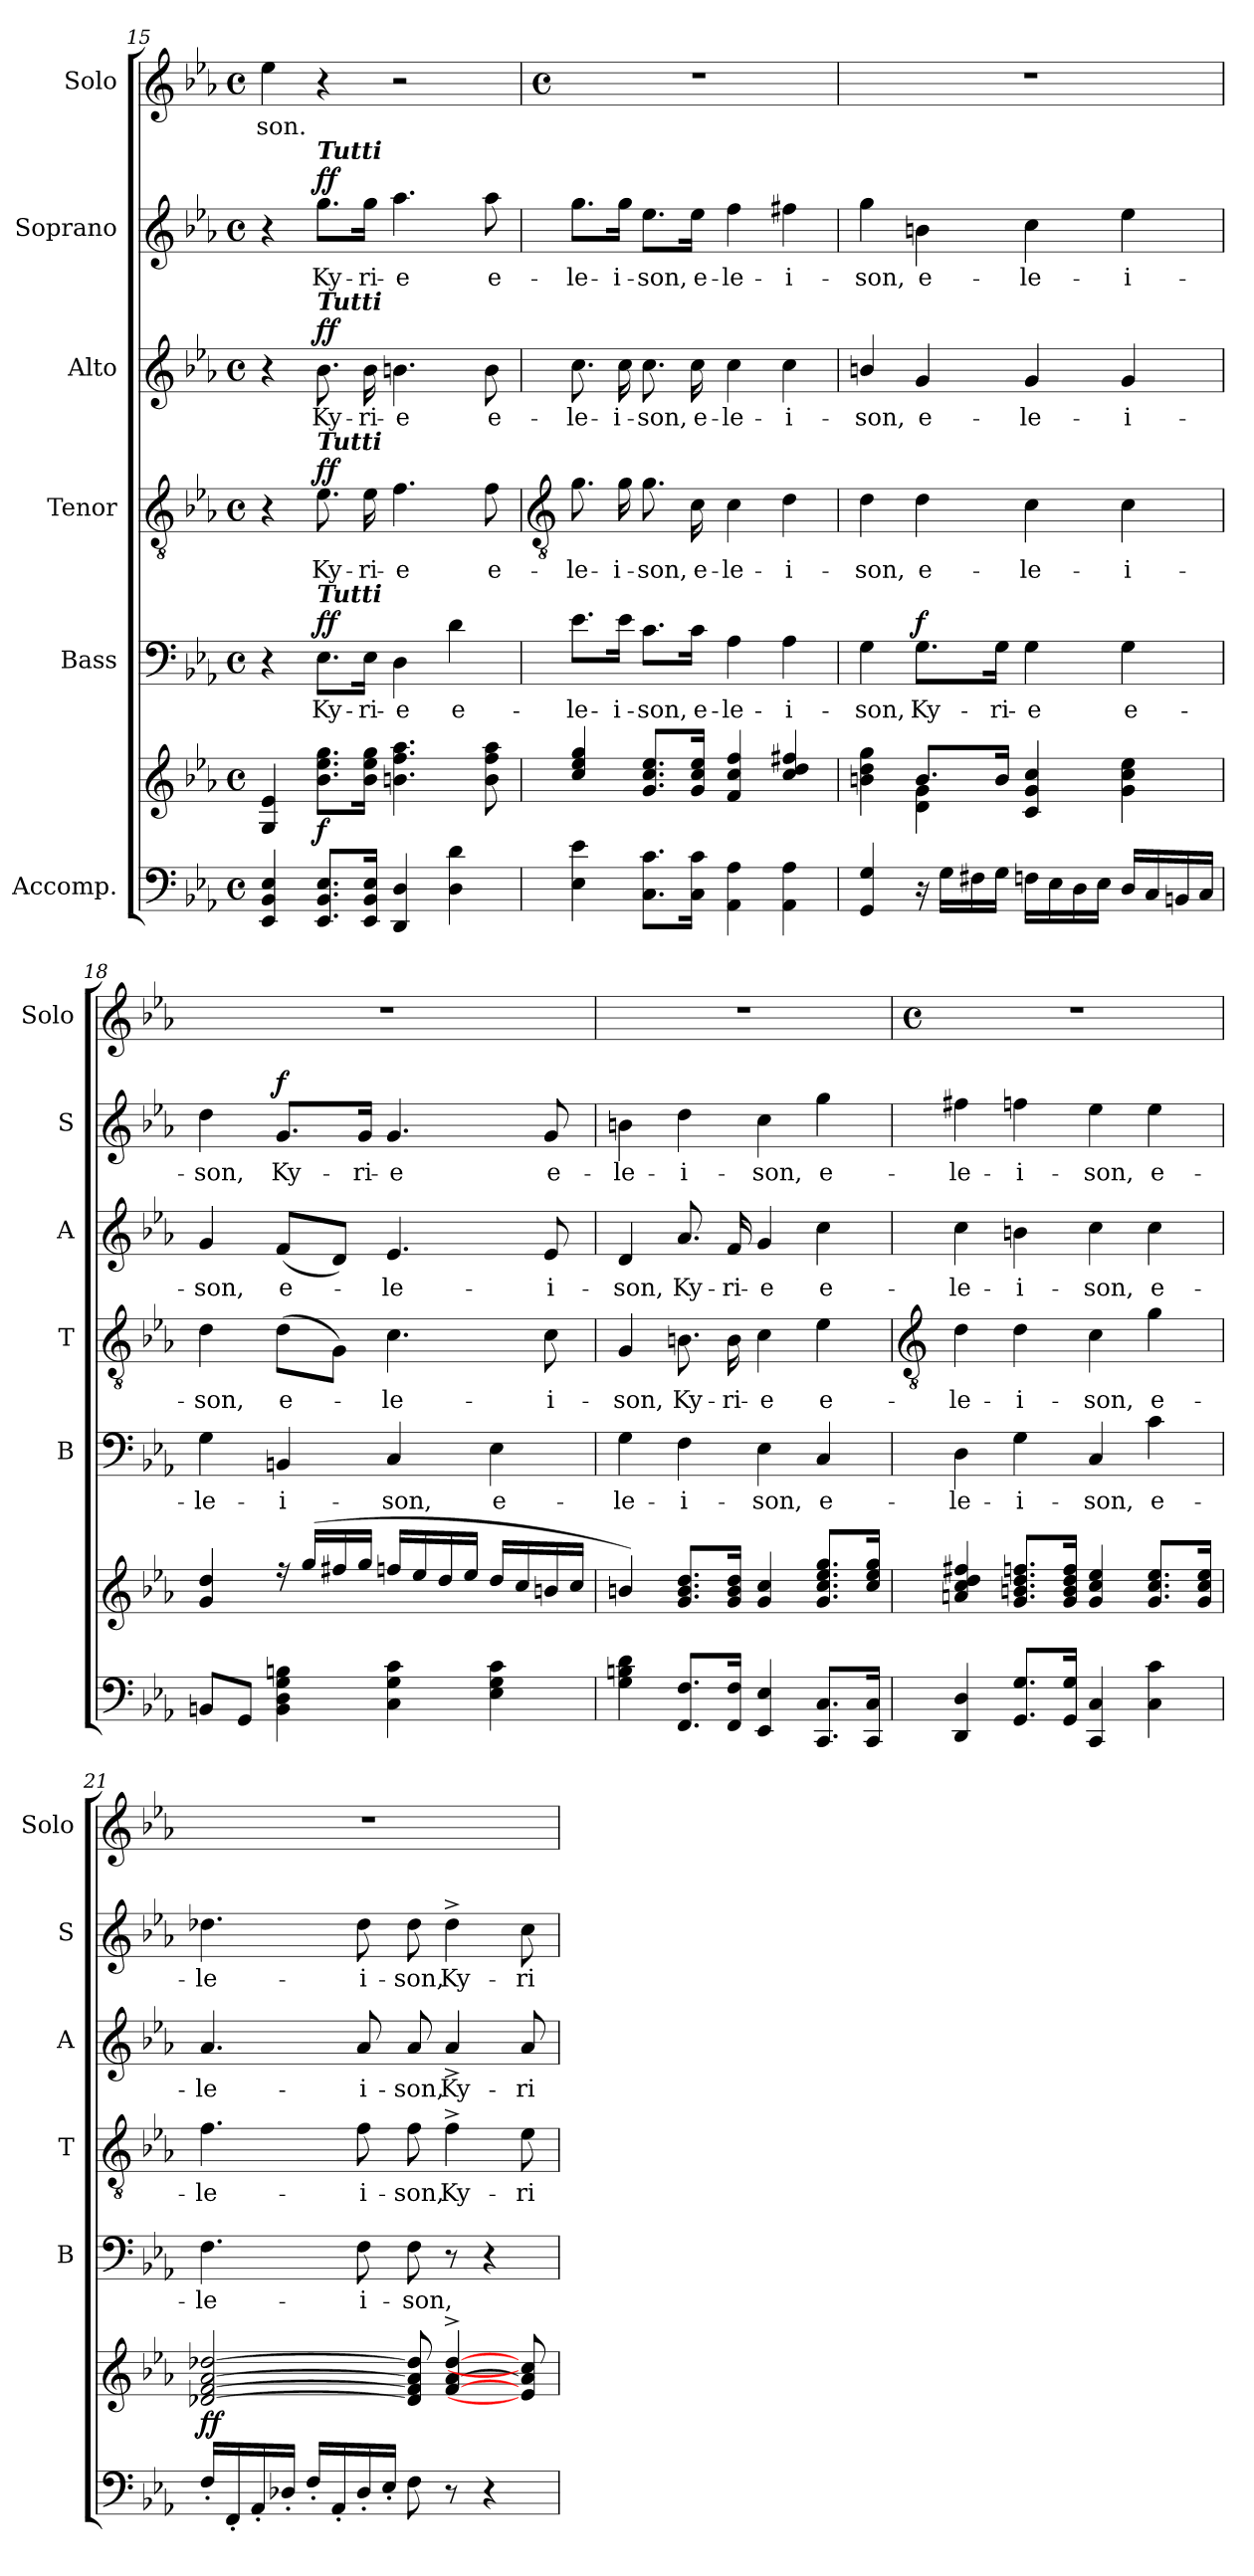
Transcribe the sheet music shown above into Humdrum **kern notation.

**kern	**kern	**dynam	**kern	**text	**dynam	**kern	**text	**dynam	**kern	**text	**dynam	**kern	**text	**dynam	**kern	**text
*part6	*part6	*part6	*part5	*part5	*part5	*part4	*part4	*part4	*part3	*part3	*part3	*part2	*part2	*part2	*part1	*part1
*staff7	*staff6	*staff6/7	*staff5	*staff5	*staff5	*staff4	*staff4	*staff4	*staff3	*staff3	*staff3	*staff2	*staff2	*staff2	*staff1	*staff1
*I"Accomp.	*	*	*I"Bass	*	*	*I"Tenor	*	*	*I"Alto	*	*	*I"Soprano	*	*	*I"Solo	*
*	*	*	*I'B	*	*	*I'T	*	*	*I'A	*	*	*I'S	*	*	*I'Solo	*
*clefF4	*clefG2	*	*clefF4	*	*	*clefGv2	*	*	*clefG2	*	*	*clefG2	*	*	*clefG2	*
*k[b-e-a-]	*k[b-e-a-]	*	*k[b-e-a-]	*	*	*k[b-e-a-]	*	*	*k[b-e-a-]	*	*	*k[b-e-a-]	*	*	*k[b-e-a-]	*
*E-:	*E-:	*	*E-:	*	*	*E-:	*	*	*E-:	*	*	*E-:	*	*	*E-:	*
*M4/4	*M4/4	*	*M4/4	*	*	*M4/4	*	*	*M4/4	*	*	*M4/4	*	*	*M4/4	*
*met(c)	*met(c)	*	*met(c)	*	*	*met(c)	*	*	*met(c)	*	*	*met(c)	*	*	*met(c)	*
=15	=15	=15	=15	=15	=15	=15	=15	=15	=15	=15	=15	=15	=15	=15	=15	=15
!	!	!	!	!	!	!	!	!	!	!	!	!	!	!	!	!LO:LY:b
4EE- 4BB- 4E-	4G 4e-	.	4r	.	.	4r	.	.	4r	.	.	4r	.	.	4ee-	son.
!	!	!	!	!	!	!	!	!	!	!	!	!LO:TX:a:Bi:t=Tutti	!	!	!	!
!	!	!	!	!	!	!	!	!	!LO:TX:a:Bi:t=Tutti	!	!	!	!	!	!	!
!	!	!	!	!	!	!LO:TX:a:Bi:t=Tutti	!	!	!	!	!	!	!	!	!	!
!	!	!	!LO:TX:a:Bi:t=Tutti	!	!	!	!	!	!	!	!	!	!	!	!	!
!	!	!LO:DY:b	!	!LO:LY:b	!LO:DY:b	!	!LO:LY:b	!LO:DY:b	!	!LO:LY:b	!LO:DY:b	!	!LO:LY:b	!LO:DY:b	!	!
8.EE- 8.BB- 8.E-L	8.b- 8.ee- 8.ggL	f	8.E-\L	Ky-	ff	8.e-	Ky-	ff	8.b-	Ky-	ff	8.gg\L	Ky-	ff	4r	.
!	!	!	!	!LO:LY:b	!	!	!LO:LY:b	!	!	!LO:LY:b	!	!	!LO:LY:b	!	!	!
16EE- 16BB- 16E-J	16b- 16ee- 16ggJ	.	16E-\Jk	-ri-	.	16e-	-ri-	.	16b-	-ri-	.	16gg\Jk	-ri-	.	.	.
!	!	!	!	!LO:LY:b	!	!	!LO:LY:b	!	!	!LO:LY:b	!	!	!LO:LY:b	!	!	!
4DD 4D	4.bn 4.ff 4.aa-	.	4D	-e	.	4.f	-e	.	4.bn	-e	.	4.aa-	-e	.	2r	.
!	!	!	!	!LO:LY:b	!	!	!	!	!	!	!	!	!	!	!	!
4D 4d	.	.	4d	e-	.	.	.	.	.	.	.	.	.	.	.	.
!	!	!	!	!	!	!	!LO:LY:b	!	!	!LO:LY:b	!	!	!LO:LY:b	!	!	!
.	8b 8ff 8aa-	.	.	.	.	8f	e-	.	8b	e-	.	8aa-	e-	.	.	.
!!LO:LB:g=z
=16	=16	=16	=16	=16	=16	=16	=16	=16	=16	=16	=16	=16	=16	=16	=16	=16
*	*	*	*	*	*	*clefGv2	*	*	*	*	*	*	*	*	*	*
*	*	*	*	*	*	*	*	*	*	*	*	*	*	*	*M4/4	*
*	*	*	*	*	*	*	*	*	*	*	*	*	*	*	*met(c)	*
*	*^	*	*	*	*	*	*	*	*	*	*	*	*	*	*	*
!	!	!	!	!	!LO:LY:b	!	!	!LO:LY:b	!	!	!LO:LY:b	!	!	!LO:LY:b	!	!	!
4E- 4e-	4cc 4ee- 4gg	1ryy	.	8.e-\L	-le-	.	8.g	-le-	.	8.cc	-le-	.	8.gg\L	-le-	.	1r	.
!	!	!	!	!	!LO:LY:b	!	!	!LO:LY:b	!	!	!LO:LY:b	!	!	!LO:LY:b	!	!	!
.	.	.	.	16e-\Jk	-i-	.	16g	-i-	.	16cc	-i-	.	16gg\Jk	-i-	.	.	.
!	!	!	!	!	!LO:LY:b	!	!	!LO:LY:b	!	!	!LO:LY:b	!	!	!LO:LY:b	!	!	!
8.C 8.cL	8.g 8.cc 8.ee-L	.	.	8.c\L	-son,	.	8.g	-son,	.	8.cc	-son,	.	8.ee-\L	-son,	.	.	.
!	!	!	!	!	!LO:LY:b	!	!	!LO:LY:b	!	!	!LO:LY:b	!	!	!LO:LY:b	!	!	!
16C 16cJ	16g 16cc 16ee-J	.	.	16c\Jk	e-	.	16c	e-	.	16cc	e-	.	16ee-\Jk	e-	.	.	.
!	!	!	!	!	!LO:LY:b	!	!	!LO:LY:b	!	!	!LO:LY:b	!	!	!LO:LY:b	!	!	!
4AA- 4A-	4f 4cc 4ff	.	.	4A-	-le-	.	4c	-le-	.	4cc	-le-	.	4ff	-le-	.	.	.
!	!	!	!	!	!LO:LY:b	!	!	!LO:LY:b	!	!	!LO:LY:b	!	!	!LO:LY:b	!	!	!
4AA- 4A-	4cc 4dd 4ff#X	.	.	4A-	-i-	.	4d	-i-	.	4cc	-i-	.	4ff#X	-i-	.	.	.
=17	=17	=17	=17	=17	=17	=17	=17	=17	=17	=17	=17	=17	=17	=17	=17	=17	=17
!	!	!	!	!	!LO:LY:b	!	!	!LO:LY:b	!	!	!LO:LY:b	!	!	!LO:LY:b	!	!	!
4GG 4G	4bn 4dd 4gg	4ryy	.	4G	-son,	.	4d	-son,	.	4bn/	-son,	.	4gg	-son,	.	1r	.
!	!	!	!	!	!LO:LY:b	!LO:DY:b	!	!LO:LY:b	!	!	!LO:LY:b	!	!	!LO:LY:b	!	!	!
16r	8.b/L	4d\ 4g\	.	8.G\L	Ky-	f	4d	e-	.	4g	e-	.	4bn	e-	.	.	.
16GLL	.	.	.	.	.	.	.	.	.	.	.	.	.	.	.	.	.
16F#X	.	.	.	.	.	.	.	.	.	.	.	.	.	.	.	.	.
!	!	!	!	!	!LO:LY:b	!	!	!	!	!	!	!	!	!	!	!	!
16GJJ	16b/J	.	.	16G\Jk	-ri-	.	.	.	.	.	.	.	.	.	.	.	.
!	!	!	!	!	!LO:LY:b	!	!	!LO:LY:b	!	!	!LO:LY:b	!	!	!LO:LY:b	!	!	!
16FnLL	4c 4g 4cc	2ryy	.	4G	-e	.	4c	-le-	.	4g	-le-	.	4cc	-le-	.	.	.
16E-	.	.	.	.	.	.	.	.	.	.	.	.	.	.	.	.	.
16D	.	.	.	.	.	.	.	.	.	.	.	.	.	.	.	.	.
16E-JJ	.	.	.	.	.	.	.	.	.	.	.	.	.	.	.	.	.
!	!	!	!	!	!LO:LY:b	!	!	!LO:LY:b	!	!	!LO:LY:b	!	!	!LO:LY:b	!	!	!
16DLL	4g 4cc 4ee-	.	.	4G	e-	.	4c	-i-	.	4g	-i-	.	4ee-	-i-	.	.	.
16C	.	.	.	.	.	.	.	.	.	.	.	.	.	.	.	.	.
16BBn	.	.	.	.	.	.	.	.	.	.	.	.	.	.	.	.	.
16CJJ	.	.	.	.	.	.	.	.	.	.	.	.	.	.	.	.	.
=18	=18	=18	=18	=18	=18	=18	=18	=18	=18	=18	=18	=18	=18	=18	=18	=18	=18
!	!	!	!	!	!LO:LY:b	!	!	!LO:LY:b	!	!	!LO:LY:b	!	!	!LO:LY:b	!	!	!
8BBnL	4g 4dd	1ryy	.	4G	-le-	.	4d	-son,	.	4g	-son,	.	4dd	-son,	.	1r	.
8GGJ	.	.	.	.	.	.	.	.	.	.	.	.	.	.	.	.	.
!	!	!	!	!	!LO:LY:b	!	!	!LO:LY:b	!	!	!LO:LY:b	!	!	!LO:LY:b	!LO:DY:b	!	!
4BB 4D 4G 4Bn	16r	.	.	4BBn	-i-	.	(>8dL	e-	.	(<8fL	e-	.	8.g/L	Ky-	f	.	.
.	(>16ggLL	.	.	.	.	.	.	.	.	.	.	.	.	.	.	.	.
.	16ff#X	.	.	.	.	.	8GJ)	.	.	8dJ)	.	.	.	.	.	.	.
!	!	!	!	!	!	!	!	!	!	!	!	!	!	!LO:LY:b	!	!	!
.	16ggJJ	.	.	.	.	.	.	.	.	.	.	.	16g/Jk	-ri-	.	.	.
!	!	!	!	!	!LO:LY:b	!	!	!LO:LY:b	!	!	!LO:LY:b	!	!	!LO:LY:b	!	!	!
4C 4G 4c	16ffnLL	.	.	4C	-son,	.	4.c	le-	.	4.e-	le-	.	4.g	-e	.	.	.
.	16ee-	.	.	.	.	.	.	.	.	.	.	.	.	.	.	.	.
.	16dd	.	.	.	.	.	.	.	.	.	.	.	.	.	.	.	.
.	16ee-JJ	.	.	.	.	.	.	.	.	.	.	.	.	.	.	.	.
!	!	!	!	!	!LO:LY:b	!	!	!	!	!	!	!	!	!	!	!	!
4E- 4G 4c	16ddLL	.	.	4E-	e-	.	.	.	.	.	.	.	.	.	.	.	.
.	16cc	.	.	.	.	.	.	.	.	.	.	.	.	.	.	.	.
!	!	!	!	!	!	!	!	!LO:LY:b	!	!	!LO:LY:b	!	!	!LO:LY:b	!	!	!
.	16bn	.	.	.	.	.	8c	-i-	.	8e-	-i-	.	8g	e-	.	.	.
.	16ccJJ	.	.	.	.	.	.	.	.	.	.	.	.	.	.	.	.
=19	=19	=19	=19	=19	=19	=19	=19	=19	=19	=19	=19	=19	=19	=19	=19	=19	=19
!	!	!	!	!	!LO:LY:b	!	!	!LO:LY:b	!	!	!LO:LY:b	!	!	!LO:LY:b	!	!	!
4G 4Bn 4d	4bn)	1ryy	.	4G	-le-	.	4G	-son,	.	4d	-son,	.	4bn	-le-	.	1r	.
!	!	!	!	!	!LO:LY:b	!	!	!LO:LY:b	!	!	!LO:LY:b	!	!	!LO:LY:b	!	!	!
8.FF 8.FL	8.g 8.b 8.ddL	.	.	4F	-i-	.	8.Bn	Ky-	.	8.a-	Ky-	.	4dd	-i-	.	.	.
!	!	!	!	!	!	!	!	!LO:LY:b	!	!	!LO:LY:b	!	!	!	!	!	!
16FF 16FJ	16g 16b 16ddJ	.	.	.	.	.	16B	-ri-	.	16f	-ri-	.	.	.	.	.	.
!	!	!	!	!	!LO:LY:b	!	!	!LO:LY:b	!	!	!LO:LY:b	!	!	!LO:LY:b	!	!	!
4EE- 4E-	4g 4cc	.	.	4E-	-son,	.	4c	-e	.	4g	-e	.	4cc	-son,	.	.	.
!	!	!	!	!	!LO:LY:b	!	!	!LO:LY:b	!	!	!LO:LY:b	!	!	!LO:LY:b	!	!	!
8.CC 8.CL	8.g 8.cc 8.ee- 8.ggL	.	.	4C	e-	.	4e-	e-	.	4cc	e-	.	4gg	e-	.	.	.
16CC 16CJ	16cc 16ee- 16ggJ	.	.	.	.	.	.	.	.	.	.	.	.	.	.	.	.
!!LO:LB:g=z
=20	=20	=20	=20	=20	=20	=20	=20	=20	=20	=20	=20	=20	=20	=20	=20	=20	=20
*	*	*	*	*	*	*	*clefGv2	*	*	*	*	*	*	*	*	*	*
*	*	*	*	*	*	*	*	*	*	*	*	*	*	*	*	*M4/4	*
*	*	*	*	*	*	*	*	*	*	*	*	*	*	*	*	*met(c)	*
!	!	!	!	!	!LO:LY:b	!	!	!LO:LY:b	!	!	!LO:LY:b	!	!	!LO:LY:b	!	!	!
4DD 4D	4an 4cc 4dd 4ff#X	1ryy	.	4D	-le-	.	4d	-le-	.	4cc	-le-	.	4ff#X	-le-	.	1r	.
!	!	!	!	!	!LO:LY:b	!	!	!LO:LY:b	!	!	!LO:LY:b	!	!	!LO:LY:b	!	!	!
8.GG 8.GL	8.g 8.bn 8.dd 8.ffnL	.	.	4G	-i-	.	4d	-i-	.	4bn	-i-	.	4ffn	-i-	.	.	.
16GG 16GJ	16g 16b 16dd 16ffJ	.	.	.	.	.	.	.	.	.	.	.	.	.	.	.	.
!	!	!	!	!	!LO:LY:b	!	!	!LO:LY:b	!	!	!LO:LY:b	!	!	!LO:LY:b	!	!	!
4CC 4C	4g 4cc 4ee-	.	.	4C	-son,	.	4c	-son,	.	4cc	-son,	.	4ee-	-son,	.	.	.
!	!	!	!	!	!LO:LY:b	!	!	!LO:LY:b	!	!	!LO:LY:b	!	!	!LO:LY:b	!	!	!
4C 4c	8.g 8.cc 8.ee-L	.	.	4c	e-	.	4g	e-	.	4cc	e-	.	4ee-	e-	.	.	.
.	16g 16cc 16ee-J	.	.	.	.	.	.	.	.	.	.	.	.	.	.	.	.
=21	=21	=21	=21	=21	=21	=21	=21	=21	=21	=21	=21	=21	=21	=21	=21	=21	=21
!	!	!	!LO:DY:b	!	!LO:LY:b	!	!	!LO:LY:b	!	!	!LO:LY:b	!	!	!LO:LY:b	!	!	!
16F'LL	[2d-X [2f [2a- [2dd-X	1ryy	ff	4.F	-le-	.	4.f	-le-	.	4.a-	-le-	.	4.dd-X	-le-	.	1r	.
16FF'	.	.	.	.	.	.	.	.	.	.	.	.	.	.	.	.	.
16AA-'	.	.	.	.	.	.	.	.	.	.	.	.	.	.	.	.	.
16D-X'JJ	.	.	.	.	.	.	.	.	.	.	.	.	.	.	.	.	.
16F'LL	.	.	.	.	.	.	.	.	.	.	.	.	.	.	.	.	.
16AA-'	.	.	.	.	.	.	.	.	.	.	.	.	.	.	.	.	.
!	!	!	!	!	!LO:LY:b	!	!	!LO:LY:b	!	!	!LO:LY:b	!	!	!LO:LY:b	!	!	!
16D-'	.	.	.	8F	-i-	.	8f	-i-	.	8a-	-i-	.	8dd-	-i-	.	.	.
16E-'JJ	.	.	.	.	.	.	.	.	.	.	.	.	.	.	.	.	.
!	!	!	!	!	!LO:LY:b	!	!	!LO:LY:b	!	!	!LO:LY:b	!	!	!LO:LY:b	!	!	!
8F	8d-] 8f] 8a-] 8dd-]	.	.	8F	-son,	.	8f	-son,	.	8a-	-son,	.	8dd-	-son,	.	.	.
!	!	!	!	!	!	!	!	!LO:LY:b	!	!	!LO:LY:b	!	!	!LO:LY:b	!	!	!
8r	[4f^ [4a-^ [4dd-^	.	.	8r	.	.	4f^	Ky-	.	4a-^	Ky-	.	4dd-^	Ky-	.	.	.
4r	.	.	.	4r	.	.	.	.	.	.	.	.	.	.	.	.	.
!	!	!	!	!	!	!	!	!LO:LY:b	!	!	!LO:LY:b	!	!	!LO:LY:b	!	!	!
.	8e-] 8a-] 8cc]	.	.	.	.	.	8e-	-ri-	.	8a-	-ri-	.	8cc	-ri-	.	.	.
*	*v	*v	*	*	*	*	*	*	*	*	*	*	*	*	*	*	*
=	=	=	=	=	=	=	=	=	=	=	=	=	=	=	=	=
*-	*-	*-	*-	*-	*-	*-	*-	*-	*-	*-	*-	*-	*-	*-	*-	*-
